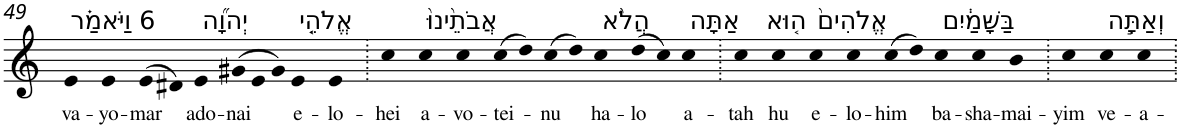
**kern	**text
*part1	*part1
*staff1	*staff1
*I"Piano	*
*I'Pno	*
!!LO:PB:g=z
*clefG2	*
*k[]	*
=49	=49
!LO:TX:a:t=6 וַיֹּאמַ֗ר	!
!	!LO:LY:b
4e	va-
!	!LO:LY:b
4e	-yo-
!	!LO:LY:b
(>8e	-mar
8d#X)	.
!LO:TX:a:t=יְהוָ֞ה	!
!	!LO:LY:b
4e	ado-
*Xtuplet	*
!	!LO:LY:b
(>12g#X	-nai
12e	.
12g#)	.
!LO:TX:a:t=אֱלֹהֵ֤י	!
!	!LO:LY:b
4e	e-
!	!LO:LY:b
4e	-lo-
=50.	=50.
!	!LO:LY:b
4cc	-hei
!LO:TX:a:t=אֲבֹתֵ֙ינוּ֙	!
!	!LO:LY:b
4cc	a-
!	!LO:LY:b
4cc	-vo-
!	!LO:LY:b
(>8cc	-tei-
8dd)	.
!	!LO:LY:b
(>8cc	-nu
8dd)	.
!LO:TX:a:t=הֲלֹ֨א	!
!	!LO:LY:b
4cc	ha-
!	!LO:LY:b
(>8dd	-lo
8cc)	.
!LO:TX:a:t=אַתָּה	!
!	!LO:LY:b
4cc	a-
=51.	=51.
!	!LO:LY:b
4cc	-tah
!LO:TX:a:t=ה֤וּא	!
!	!LO:LY:b
4cc	hu
!LO:TX:a:t=אֱלֹהִים֙	!
!	!LO:LY:b
4cc	e-
!	!LO:LY:b
4cc	-lo-
!	!LO:LY:b
(>8cc	-him
8dd)	.
!LO:TX:a:t=בַּשָּׁמַ֔יִם	!
!	!LO:LY:b
4cc	ba-
!	!LO:LY:b
4cc	-sha-
!	!LO:LY:b
4b	-mai-
=52.	=52.
!	!LO:LY:b
4cc	-yim
!LO:TX:a:t=וְאַתָּ֣ה	!
!	!LO:LY:b
4cc	ve-
!	!LO:LY:b
4cc	-a-
=.	=.
*-	*-
